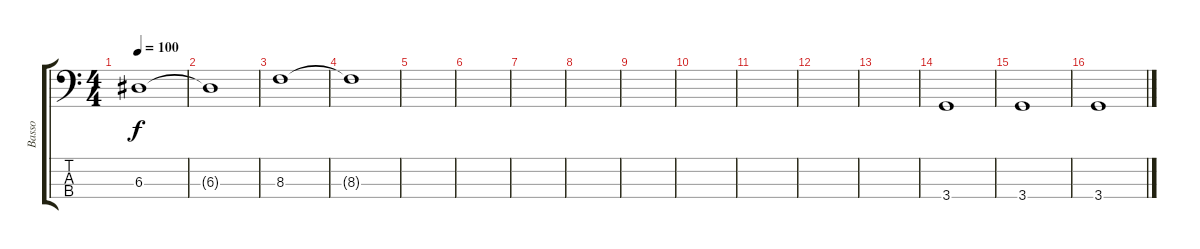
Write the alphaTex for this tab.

\track ("Basso" "Basso") {instrument fretlessbass}
\staff {score tabs}
\tuning (G2 D2 A1 E1) {hide}
\ts (4 4)
\tempo 100
\clef f4
\ks c
6.3.1{dy f} |
6.3{t}.1 |
8.3.1 |
8.3{t}.1 |
|
|
|
|
|
|
|
|
|
3.4.1{instrument fretlessbass} |
3.4.1 |
3.4.1
